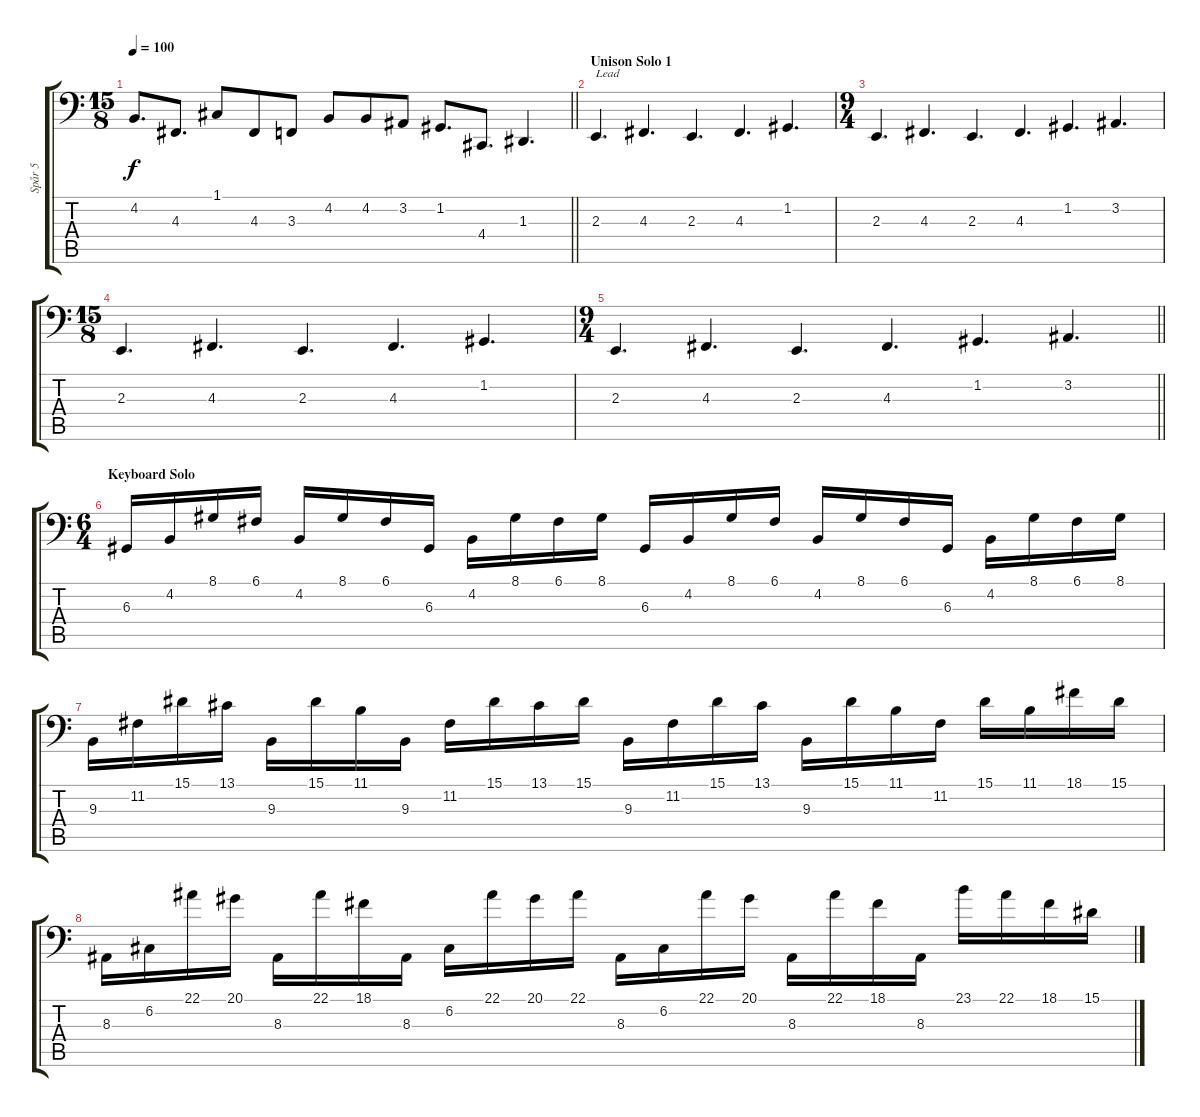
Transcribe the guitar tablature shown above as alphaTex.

\track ("Spår 5" "Spår 5") {instrument stringensemble1}
\staff {score tabs}
\tuning (C3 G2 D2 A1 E1 B0) {hide}
\ts (15 8)
\tempo 100
\clef f4
\barLineRight lightlight
\ks c
4.2.8{d dy f} 4.3.8{d} 1.1.8 4.3.8 3.3.8 4.2.8 4.2.8 3.2.8 1.2.8{d} 4.4.8{d} 1.3.4{d} |
\section ("" "Unison Solo 1")
2.3.4{d txt "Lead" instrument lead1square} 4.3.4{d} 2.3.4{d} 4.3.4{d} 1.2.4{d} |
\ts (9 4)
2.3.4{d} 4.3.4{d} 2.3.4{d} 4.3.4{d} 1.2.4{d} 3.2.4{d} |
\ts (15 8)
2.3.4{d} 4.3.4{d} 2.3.4{d} 4.3.4{d} 1.2.4{d} |
\ts (9 4)
\barLineRight lightlight
2.3.4{d} 4.3.4{d} 2.3.4{d} 4.3.4{d} 1.2.4{d} 3.2.4{d} |
\ts (6 4)
\section ("" "Keyboard Solo")
6.3.16 4.2.16 8.1.16 6.1.16 4.2.16 8.1.16 6.1.16 6.3.16 4.2.16 8.1.16 6.1.16 8.1.16 6.3.16 4.2.16 8.1.16 6.1.16 4.2.16 8.1.16 6.1.16 6.3.16 4.2.16 8.1.16 6.1.16 8.1.16 |
9.3.16 11.2.16 15.1.16 13.1.16 9.3.16 15.1.16 11.1.16 9.3.16 11.2.16 15.1.16 13.1.16 15.1.16 9.3.16 11.2.16 15.1.16 13.1.16 9.3.16 15.1.16 11.1.16 11.2.16 15.1.16 11.1.16 18.1.16 15.1.16 |
8.3.16 6.2.16 22.1.16 20.1.16 8.3.16 22.1.16 18.1.16 8.3.16 6.2.16 22.1.16 20.1.16 22.1.16 8.3.16 6.2.16 22.1.16 20.1.16 8.3.16 22.1.16 18.1.16 8.3.16 23.1.16 22.1.16 18.1.16 15.1.16
